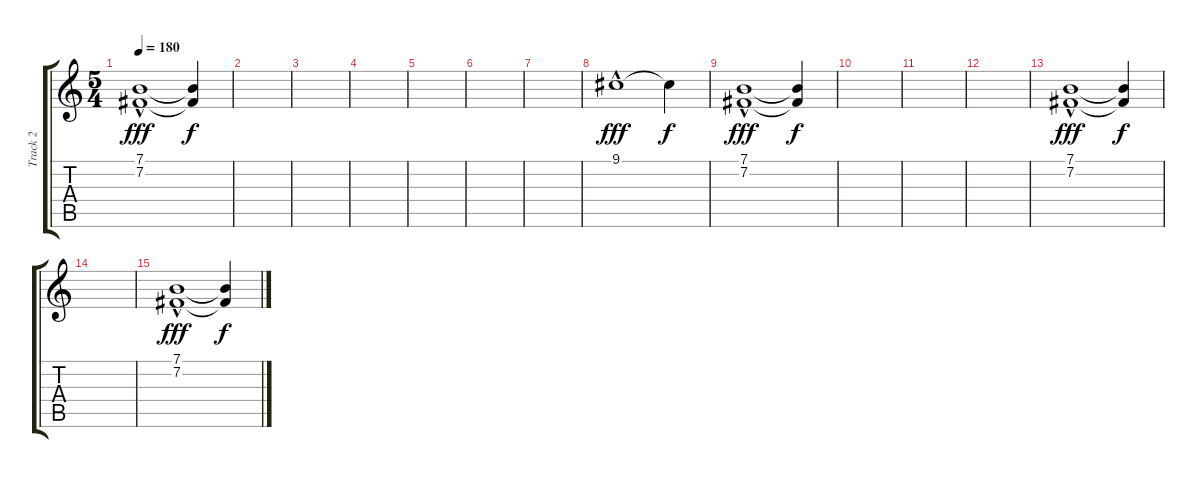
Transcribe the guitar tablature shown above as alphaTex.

\track ("Track 2" "Track 2") {instrument tubularbells}
\staff {score tabs}
\tuning (E4 B3 G3 D3 A2 E2) {hide}
\ts (5 4)
\tempo 180
\clef g2
\ks c
(7.1{hac} 7.2{hac}).1{dy fff} (7.1{t} 7.2{t}).4{dy f} |
|
|
|
|
|
|
9.1{hac}.1{dy fff} 9.1{t}.4{dy f} |
(7.1{hac} 7.2{hac}).1{dy fff} (7.1{t} 7.2{t}).4{dy f} |
|
|
|
(7.1{hac} 7.2{hac}).1{dy fff} (7.1{t} 7.2{t}).4{dy f} |
|
(7.1{hac} 7.2{hac}).1{dy fff} (7.1{t} 7.2{t}).4{dy f}
